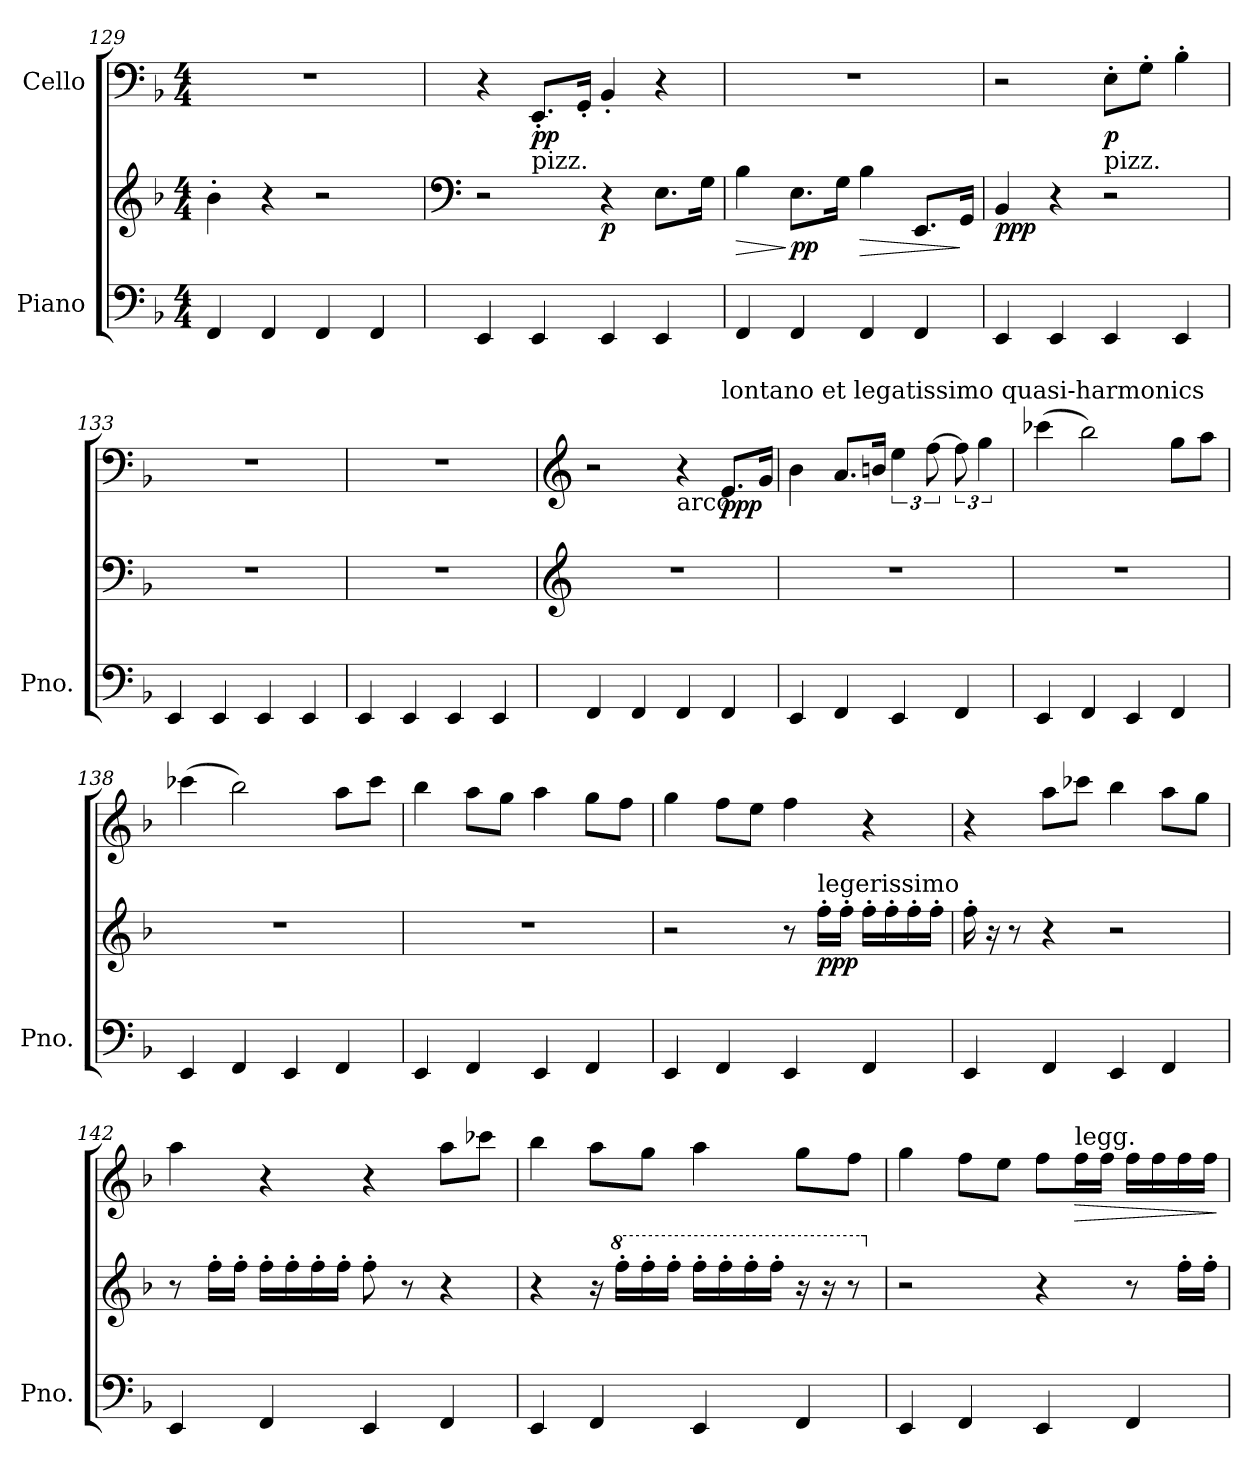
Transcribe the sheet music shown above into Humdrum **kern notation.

**kern	**kern	**dynam	**kern	**dynam
*part2	*part2	*part2	*part1	*part1
*staff3	*staff2	*staff2/3	*staff1	*staff1
*I"Piano	*	*	*I"Cello	*
*I'Pno.	*	*	*	*
*clefF4	*clefG2	*	*clefF4	*
*k[b-]	*k[b-]	*	*k[b-]	*
*M4/4	*M4/4	*	*M4/4	*
=129	=129	=129	=129	=129
4FF	4b-'	.	1r	.
4FF	4r	.	.	.
4FF	2r	.	.	.
4FF	.	.	.	.
=130	=130	=130	=130	=130
*	*clefF4	*	*	*
4EE	2r	.	4r	.
!	!	!	!LO:TX:b:t=pizz.	!
!	!	!	!	!LO:DY:b
4EE	.	.	8.EE'L	pp
.	.	.	16GG'Jk	.
!	!	!LO:DY:b	!	!
4EE	4r	p	4BB-'	.
4EE	8.EL	.	4r	.
.	16GJk	.	.	.
=131	=131	=131	=131	=131
!	!	!LO:HP:b	!	!
4FF	4B-	>	1r	.
!	!	!LO:DY:n=1:b	!	!
4FF	8.EL	] pp	.	.
.	16GJk	.	.	.
!	!	!LO:HP:b	!	!
4FF	4B-	>	.	.
4FF	8.EEL	.	.	.
.	16GGJk	]	.	.
=132	=132	=132	=132	=132
!	!	!LO:DY:b	!	!
4EE	4BB-	ppp	2r	.
4EE	4r	.	.	.
!	!	!	!LO:TX:b:t=pizz.	!
!	!	!	!	!LO:DY:b
4EE	2r	.	8E'L	p
.	.	.	8G'J	.
4EE	.	.	4B-'	.
=133	=133	=133	=133	=133
4EE	1r	.	1r	.
4EE	.	.	.	.
4EE	.	.	.	.
4EE	.	.	.	.
=134	=134	=134	=134	=134
4EE	1r	.	1r	.
4EE	.	.	.	.
4EE	.	.	.	.
4EE	.	.	.	.
=135	=135	=135	=135	=135
*	*clefG2	*	*clefG2	*
4FF	1r	.	2r	.
4FF	.	.	.	.
!	!	!	!LO:TX:b:t=arco	!
4FF	.	.	4r	.
!	!	!	!LO:TX:a:t=lontano et legatissimo quasi-harmonics	!
!	!	!	!	!LO:DY:b
4FF	.	.	8.eL	ppp
.	.	.	16gJk	.
=136	=136	=136	=136	=136
4EE	1r	.	4b-	.
4FF	.	.	8.aL	.
.	.	.	16bnJk	.
4EE	.	.	6ee	.
.	.	.	[12ff	.
4FF	.	.	12ff]	.
.	.	.	6gg	.
=137	=137	=137	=137	=137
4EE	1r	.	(4ccc-X	.
4FF	.	.	2bb-)	.
4EE	.	.	.	.
4FF	.	.	8ggL	.
.	.	.	8aaJ	.
=138	=138	=138	=138	=138
4EE	1r	.	(4ccc-X	.
4FF	.	.	2bb-)	.
4EE	.	.	.	.
4FF	.	.	8aaL	.
.	.	.	8ccc-J	.
=139	=139	=139	=139	=139
4EE	1r	.	4bb-	.
4FF	.	.	8aaL	.
.	.	.	8ggJ	.
4EE	.	.	4aa	.
4FF	.	.	8ggL	.
.	.	.	8ffJ	.
=140	=140	=140	=140	=140
4EE	2r	.	4gg	.
4FF	.	.	8ffL	.
.	.	.	8eeJ	.
4EE	8r	.	4ff	.
!	!LO:TX:a:t=legerissimo	!	!	!
!	!	!LO:DY:b	!	!
.	16ff'LL	ppp	.	.
.	16ff'JJ	.	.	.
4FF	16ff'LL	.	4r	.
.	16ff'	.	.	.
.	16ff'	.	.	.
.	16ff'JJ	.	.	.
=141	=141	=141	=141	=141
4EE	16ff'	.	4r	.
.	16r	.	.	.
.	8r	.	.	.
4FF	4r	.	8aaL	.
.	.	.	8ccc-XJ	.
4EE	2r	.	4bb-	.
4FF	.	.	8aaL	.
.	.	.	8ggJ	.
=142	=142	=142	=142	=142
4EE	8r	.	4aa	.
.	16ff'LL	.	.	.
.	16ff'JJ	.	.	.
4FF	16ff'LL	.	4r	.
.	16ff'	.	.	.
.	16ff'	.	.	.
.	16ff'JJ	.	.	.
4EE	8ff'	.	4r	.
.	8r	.	.	.
4FF	4r	.	8aaL	.
.	.	.	8ccc-XJ	.
=143	=143	=143	=143	=143
4EE	4r	.	4bb-	.
4FF	16r	.	8aaL	.
*	*8va	*	*	*
.	16fff'LL	.	.	.
.	16fff'	.	8ggJ	.
.	16fff'JJ	.	.	.
4EE	16fff'LL	.	4aa	.
.	16fff'	.	.	.
.	16fff'	.	.	.
.	16fff'JJ	.	.	.
4FF	16r	.	8ggL	.
.	16r	.	.	.
.	8r	.	8ffJ	.
=144	=144	=144	=144	=144
*	*X8va	*	*	*
4EE	2r	.	4gg	.
4FF	.	.	8ffL	.
.	.	.	8eeJ	.
4EE	4r	.	8ffL	.
!	!	!	!LO:TX:a:t=legg.	!
!	!	!	!	!LO:HP:b
.	.	.	16ffL	>
.	.	.	16ffJJ	.
4FF	8r	.	16ffLL	.
.	.	.	16ff	.
.	16ff'LL	.	16ff	.
.	16ff'JJ	.	16ffJJ	.
.	.	.	.	]
=	=	=	=	=
*-	*-	*-	*-	*-
